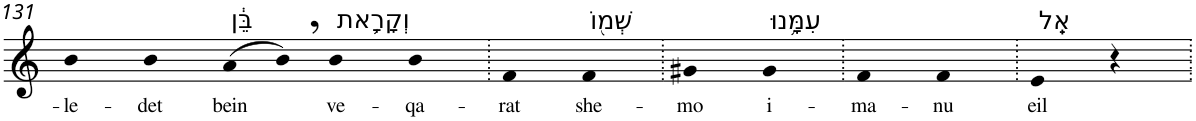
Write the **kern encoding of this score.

**kern	**text
*part1	*part1
*staff1	*staff1
*I"Piano	*
*I'Pno	*
!!LO:PB:g=z
*clefG2	*
*k[]	*
=131	=131
!	!LO:LY:b
4b	-le-
!	!LO:LY:b
4b	-det
!LO:TX:a:t=בֵּ֔ן	!
!	!LO:LY:b
(8a	bein
8b,)	.
!LO:TX:a:t=וְקָרָ֥את	!
!	!LO:LY:b
4b	ve-
!	!LO:LY:b
4b	-qa-
=132.	=132.
!	!LO:LY:b
4f	-rat
!LO:TX:a:t=שְׁמ֖וֹ	!
!	!LO:LY:b
4f	she-
=133.	=133.
!	!LO:LY:b
4g#X	-mo
!LO:TX:a:t=עִמָּ֥נוּ	!
!	!LO:LY:b
4g#	i-
=134.	=134.
!	!LO:LY:b
4f	-ma-
!	!LO:LY:b
4f	-nu
=135.	=135.
!LO:TX:a:t=אֵֽל	!
!	!LO:LY:b
4e	eil
4r	.
=.	=.
*-	*-
